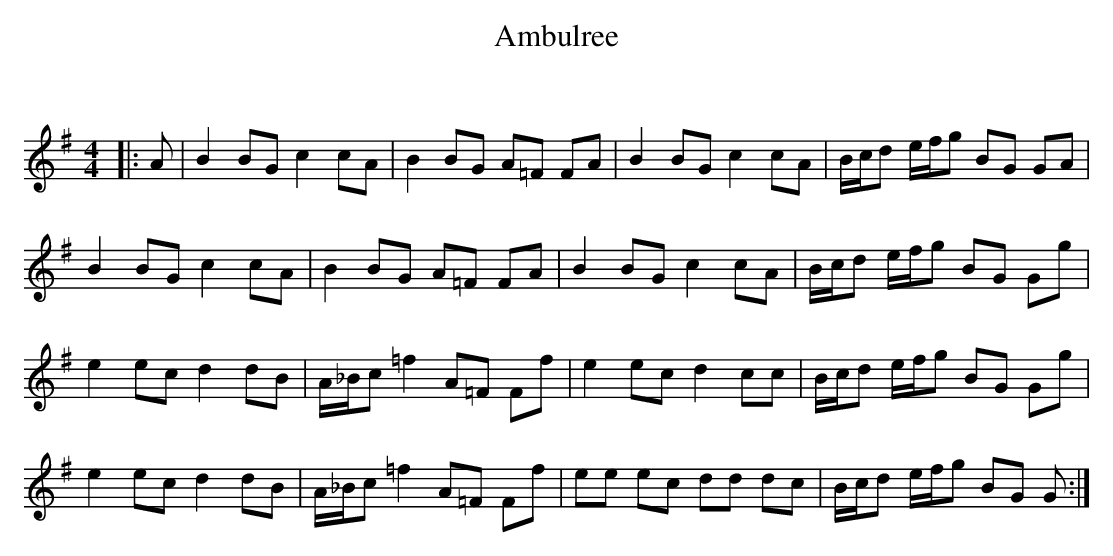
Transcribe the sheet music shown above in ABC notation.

X:1
T: Ambulree
C:
Q:232
K:G
M:4/4
L:1/8
|:A|B2BG c2cA|B2BG A=F FA|B2BG c2cA|B1/2c1/2d e1/2f1/2g BG GA|
B2BG c2cA|B2BG A=F FA|B2BG c2cA|B1/2c1/2d e1/2f1/2g BG Gg|
e2ec d2dB|A1/2_B1/2c =f2A=F Ff|e2ec d2cc|B1/2c1/2d e1/2f1/2g BG Gg|
e2ec d2dB|A1/2_B1/2c =f2A=F Ff|ee ec dd dc|B1/2c1/2d e1/2f1/2g BG G:|
